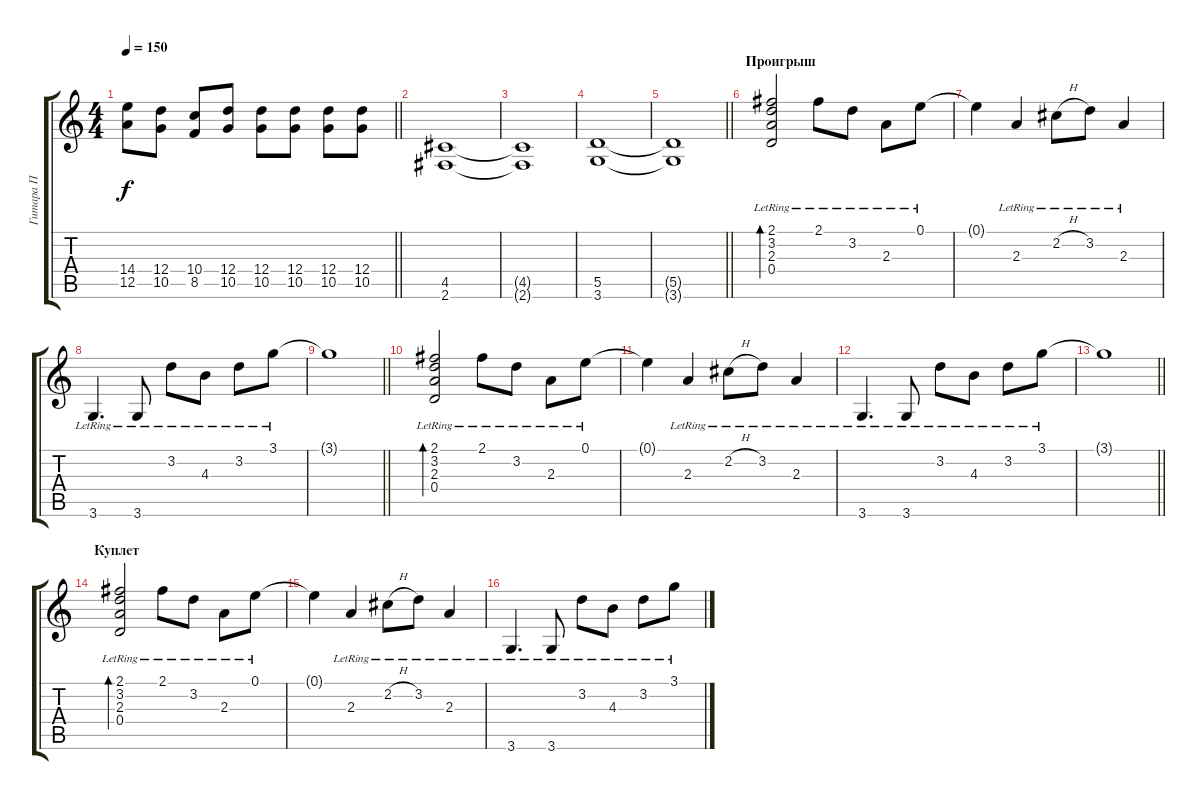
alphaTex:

\track ("Гитара П" "Гитара П") {instrument distortionguitar}
\staff {score tabs}
\tuning (E4 B3 G3 D3 A2 E2) {hide}
\ts (4 4)
\tempo 150
\clef g2
\barLineRight lightlight
\ks c
(14.4 12.5).8{dy f} (12.4 10.5).8 (10.4 8.5).8 (12.4 10.5).8 (12.4 10.5).8 (12.4 10.5).8 (12.4 10.5).8 (12.4 10.5).8 |
\section ("" " ")
(4.5 2.6).1 |
(4.5{t} 2.6{t}).1 |
(5.5 3.6).1 |
\barLineRight lightlight
(5.5{t} 3.6{t}).1 |
\section ("" "Проигрыш")
(2.1{lr} 3.2{lr} 2.3{lr} 0.4{lr}).2{bd 120 instrument electricguitarclean} 2.1{lr}.8 3.2{lr}.8 2.3{lr}.8 0.1{lr}.8 |
0.1{t}.4 2.3{lr}.4 2.2{h lr}.8 3.2{lr}.8 2.3{lr}.4 |
3.6{lr}.4{d} 3.6{lr}.8 3.2{lr}.8 4.3{lr}.8 3.2{lr}.8 3.1{lr}.8 |
\barLineRight lightlight
3.1{t}.1 |
(2.1{lr} 3.2{lr} 2.3{lr} 0.4{lr}).2{bd 120} 2.1{lr}.8 3.2{lr}.8 2.3{lr}.8 0.1{lr}.8 |
0.1{t}.4 2.3{lr}.4 2.2{h lr}.8 3.2{lr}.8 2.3{lr}.4 |
3.6{lr}.4{d} 3.6{lr}.8 3.2{lr}.8 4.3{lr}.8 3.2{lr}.8 3.1{lr}.8 |
\barLineRight lightlight
3.1{t}.1 |
\section ("" "Куплет")
(2.1{lr} 3.2{lr} 2.3{lr} 0.4{lr}).2{bd 120} 2.1{lr}.8 3.2{lr}.8 2.3{lr}.8 0.1{lr}.8 |
0.1{t}.4 2.3{lr}.4 2.2{h lr}.8 3.2{lr}.8 2.3{lr}.4 |
3.6{lr}.4{d} 3.6{lr}.8 3.2{lr}.8 4.3{lr}.8 3.2{lr}.8 3.1{lr}.8
